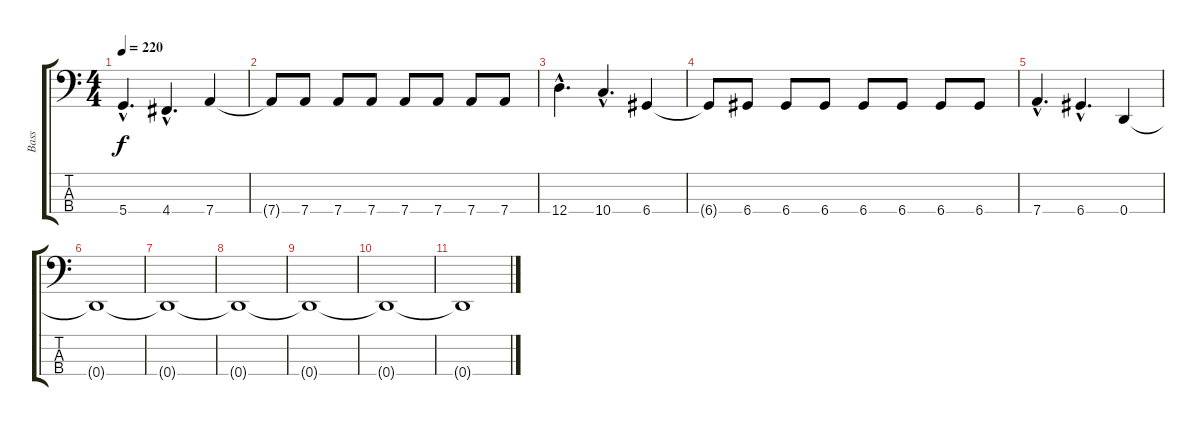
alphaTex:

\track ("Bass" "Bass") {instrument electricbassfinger}
\staff {score tabs}
\tuning (G2 D2 A1 D1) {hide}
\ts (4 4)
\tempo 220
\clef f4
\ks c
5.4{hac}.4{d dy f} 4.4{hac}.4{d} 7.4.4 |
7.4{t}.8 7.4.8 7.4.8 7.4.8 7.4.8 7.4.8 7.4.8 7.4.8 |
12.4{hac}.4{d} 10.4{hac}.4{d} 6.4.4 |
6.4{t}.8 6.4.8 6.4.8 6.4.8 6.4.8 6.4.8 6.4.8 6.4.8 |
7.4{hac}.4{d} 6.4{hac}.4{d} 0.4.4 |
0.4{t}.1 |
0.4{t}.1 |
0.4{t}.1 |
0.4{t}.1 |
0.4{t}.1 |
0.4{t}.1
